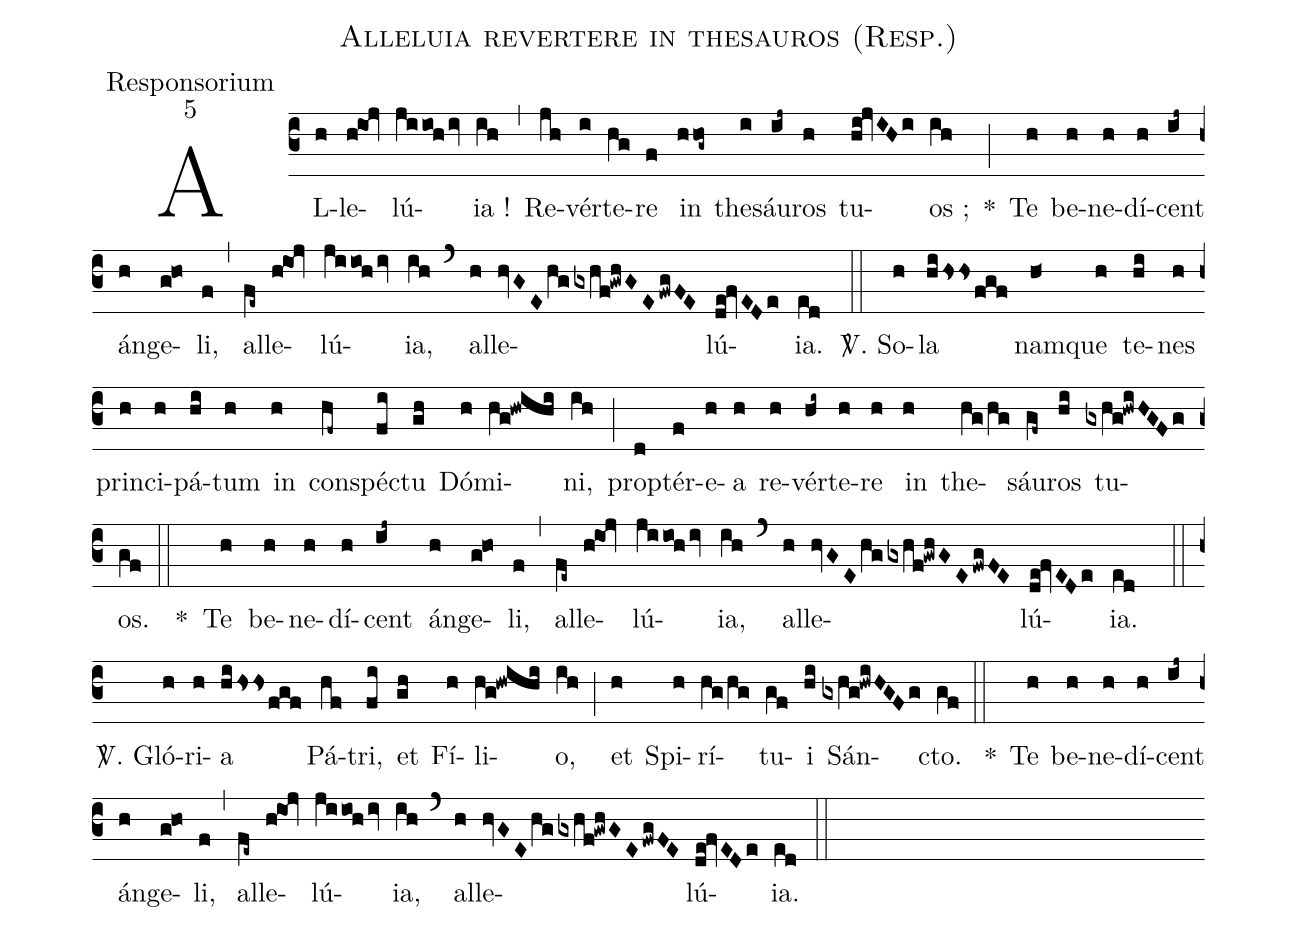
name:Alleluia revertere in thesauros (Resp.);
office-part:Responsorium;
mode:5;
%%
(c3)AL(h)le(h!ioj)lú(jiioh/iv)ia !(ih) (,) Re(jh)vér(i)te(hg)re(f) in(hhog~) the(i)sáu(ij~)ros(h) tu(hi!jvIHi)os ;(ih) *(;) Te(h) be(h)ne(h)dí(h)cent(ij~) án(h)ge(g!ho)li,(f) (,) al(fe~)le(h!ioj)lú(jiioh/iv)ia,(ih) (`) al(h)le(hvGEhg/gxhf!gwhGE/fwgFE)lú(de!fvEDe)ia.(ed) (::)

<sp>V/</sp>. So(h)la(hi/hssfgf) nam(h<)que(h) te(hi)nes(h) prin(h)ci(h)pá(hi)tum(h) in(h) con(hf~)spéc(fi)tu(gh) Dó(h)mi(hg!hwihi)ni,(ih) (;) prop(d)tér(f)e(h)a(h) re(h)vér(hi~)te(h)re(h) in(h) the(hg/hg)sáu(gf~)ros(hi) tu(gxhg!hwiHGFg)os.(gf) (::)
*() Te(h) be(h)ne(h)dí(h)cent(ij~) án(h)ge(g!ho)li,(f) (,) al(fe~)le(h!ioj)lú(jiioh/iv)ia,(ih) (`) al(h)le(hvGEhg/gxhf!gwhGE/fwgFE)lú(de!fvEDe)ia.(ed) (::)

<sp>V/</sp>. Gló(h)ri(h)a(hi/hss/fgf) Pá(hf)tri,(fi) et(gh) Fí(h)li(hg!hwihi)o,(ih) (;) et(h) Spi(h)rí(hg/hg)tu(gf)i(hi) Sán(gxhg!hwiHGFg)cto.(gf) (::)
*() Te(h) be(h)ne(h)dí(h)cent(ij~) án(h)ge(g!ho)li,(f) (,) al(fe~)le(h!ioj)lú(jiioh/iv)ia,(ih) (`) al(h)le(hvGEhg/gxhf!gwhGE/fwgFE)lú(de!fvEDe)ia.(ed) (::)
